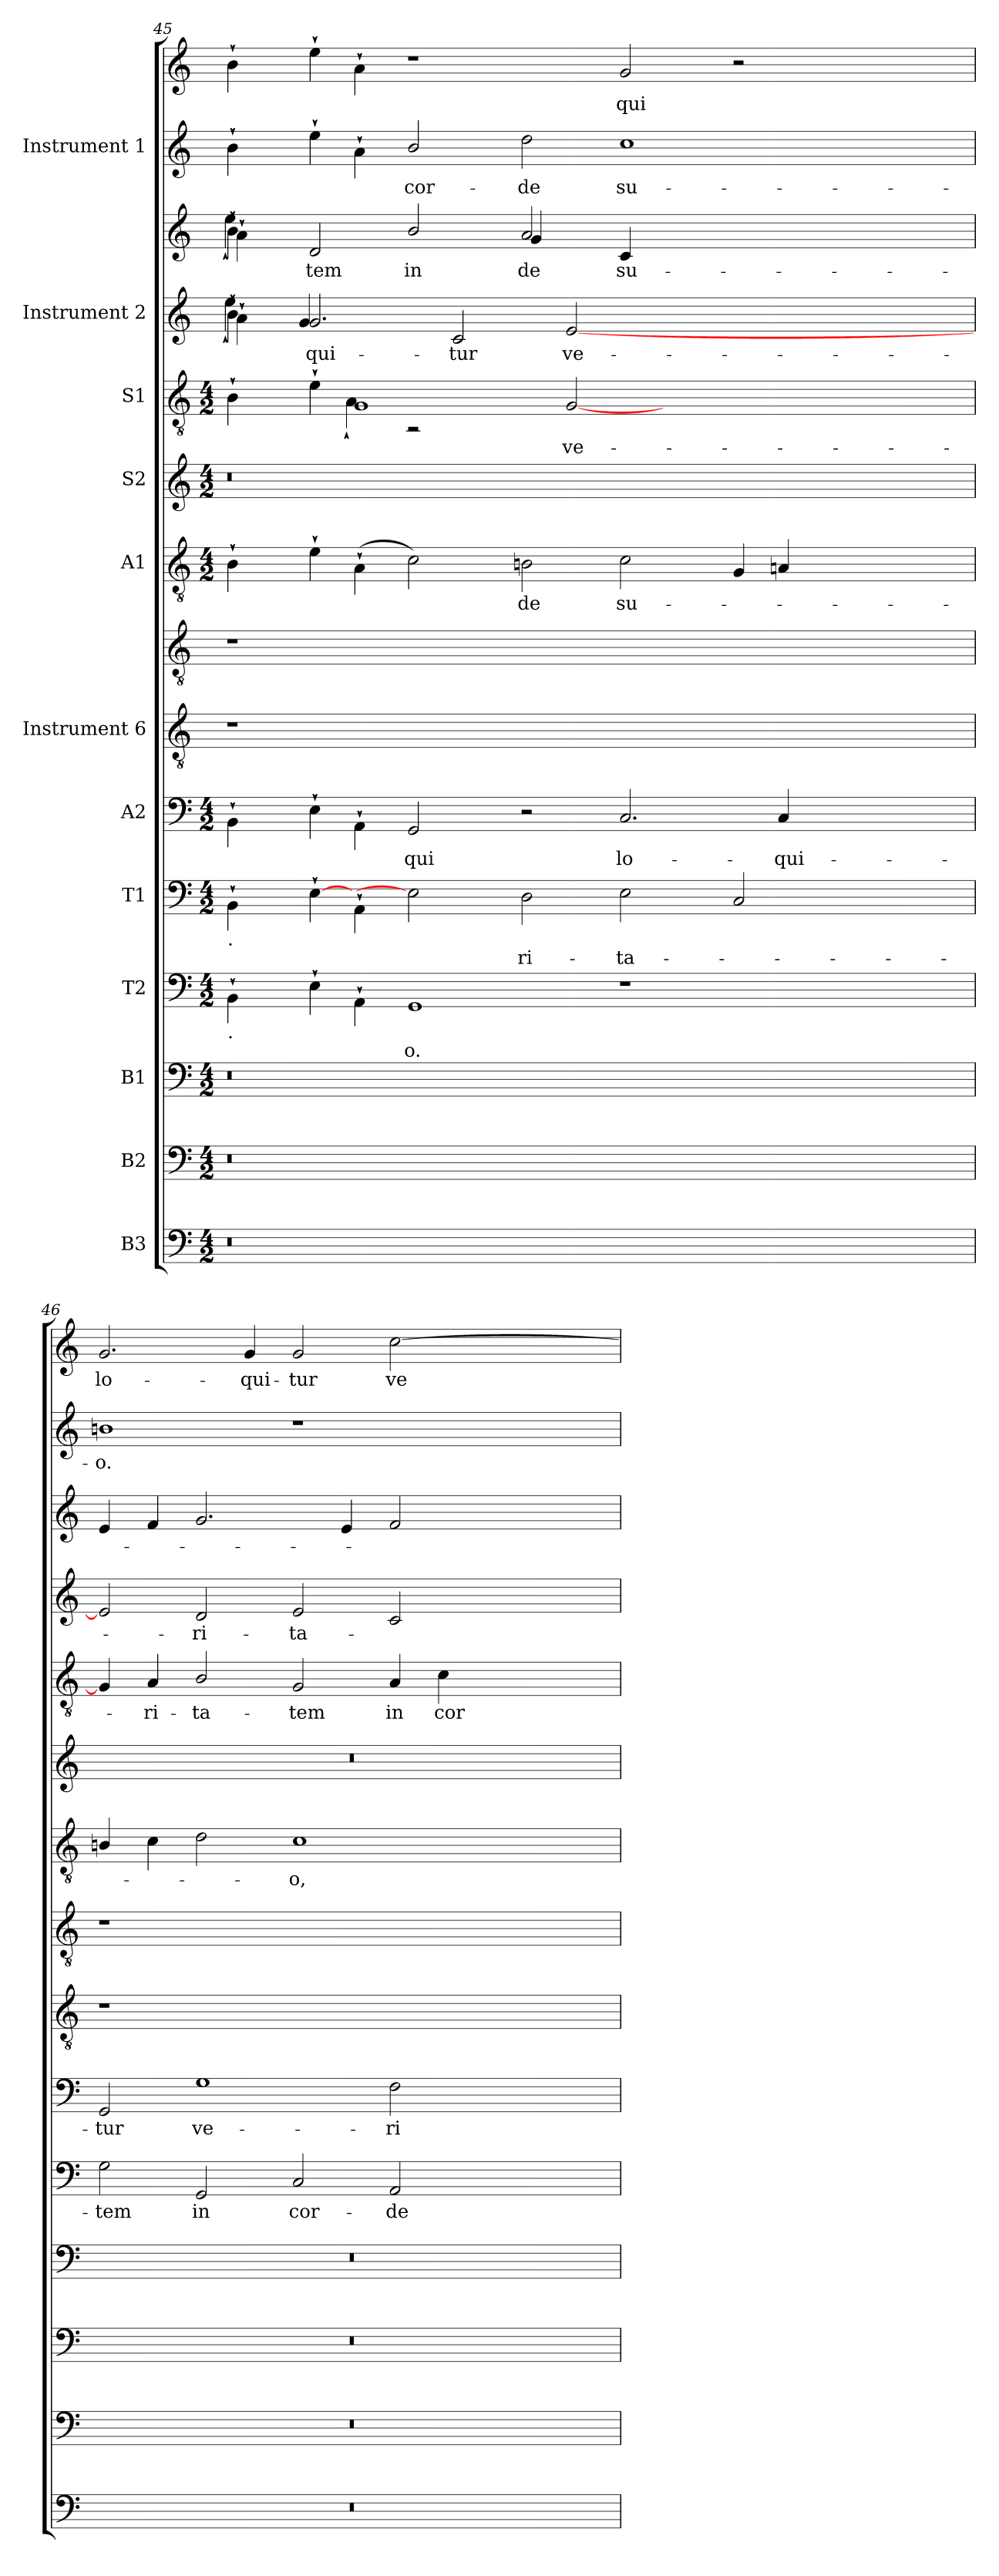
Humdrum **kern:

**kern	**kern	**kern	**kern	**text	**kern	**text	**kern	**text	**kern	**kern	**kern	**text	**kern	**kern	**text	**kern	**text	**kern	**text	**kern	**text	**kern	**text
*part12	*part11	*part10	*part9	*part9	*part8	*part8	*part7	*part7	*part6	*part6	*part5	*part5	*part4	*part3	*part3	*part2	*part2	*part2	*part2	*part1	*part1	*part1	*part1
*staff15	*staff14	*staff13	*staff12	*staff12	*staff11	*staff11	*staff10	*staff10	*staff9	*staff8	*staff7	*staff7	*staff6	*staff5	*staff5	*staff4	*staff4	*staff3	*staff3	*staff2	*staff2	*staff1	*staff1
*I"B3	*I"B2	*I"B1	*I"T2	*	*I"T1	*	*I"A2	*	*I"Instrument 6	*	*I"A1	*	*I"S2	*I"S1	*	*I"Instrument 2	*	*	*	*I"Instrument 1	*	*	*
!!LO:PB:g=z
*clefF4	*clefF4	*clefF4	*clefF4	*	*clefF4	*	*clefF4	*	*clefGv2	*clefGv2	*clefGv2	*	*clefG2	*clefGv2	*	*clefG2	*	*clefG2	*	*clefG2	*	*clefG2	*
*	*	*	*	*	*	*	*	*	*	*	*k[]	*	*	*	*	*	*	*	*	*	*	*	*
*	*	*	*	*	*	*	*	*	*	*	*C:	*	*	*	*	*	*	*	*	*	*	*	*
*M4/2	*M4/2	*M4/2	*M4/2	*	*M4/2	*	*M4/2	*	*	*	*M4/2	*	*M4/2	*M4/2	*	*	*	*	*	*	*	*	*
=45	=45	=45	=45	=45	=45	=45	=45	=45	=45	=45	=45	=45	=45	=45	=45	=45	=45	=45	=45	=45	=45	=45	=45
*	*	*	*	*	*	*	*	*	*	*	*	*	*	*^	*	*^	*	*^	*	*	*	*	*
*	*	*	*	*	*	*	*	*	*	*	*	*	*	*	*	*	*	*^	*	*	*^	*	*	*	*	*
!	!	!	!	!	!	!	!LO:TX:b:t=.	!	!	!	!	!	!	!	!	!	!	!	!	!	!	!	!	!	!	!	!	!
!	!	!	!	!	!LO:TX:b:t=.	!	!	!	!	!	!	!	!	!	!	!	!	!	!	!	!	!	!	!	!	!	!	!
!	!	!	!LO:TX:b:t=.	!	!	!	!	!	!	!	!	!	!	!	!	!	!	!	!	!	!	!	!	!	!	!	!	!
*	*	*	*	*	*	*	*^	*	*	*	*^	*	*	*	*	*	*	*	*^	*	*	*	*	*	*	*	*	*
0r	0r	0r	4BB`<\	.	4BB`<\	.	4BB`<\	2ryy	.	1r	1r	4B`<\	8ryy	.	0r	2ryy	4B`<\	.	4b`<\	4ee`<\	4a`<\	16ryy	.	4b`<\	4ee`<\	4a`<\	.	4b`<\	.	4b`<\	.
.	.	.	.	.	.	.	.	.	.	.	.	.	.	.	.	.	.	.	.	.	.	64ryy	.	.	.	.	.	.	.	.	.
.	.	.	.	.	.	.	.	.	.	.	.	.	.	.	.	.	.	.	.	.	.	1ryy	.	.	.	.	.	.	.	.	.
.	.	.	.	.	.	.	.	.	.	.	.	.	32.ryy	.	.	.	.	.	.	.	.	.	.	.	.	.	.	.	.	.	.
.	.	.	.	.	.	.	.	.	.	.	.	.	1ryy	.	.	.	.	.	.	.	.	.	.	.	.	.	.	.	.	.	.
!	!	!	!	!	!	!	!	!	!	!	!	!	!	!	!	!	!	!	!	!	!	!	!LO:LY:b:rj	!	!	!	!	!	!	!	!
!	!	!	!	!	!	!	!	!	!	!	!	!	!	!	!	!	!	!	!	!	!	!	!LO:LY:b:cj	!	!	!	!LO:LY:b:cj	!	!	!	!
.	.	.	4E`<\	.	[<4E`<\	.	4E`<\	.	.	.	.	4e`<\	.	.	.	.	4e`<\	.	2.g/	4g/	2.ryy	.	-qui-	2d/	1ryy	2.ryy	tem	4ee`<\	.	4ee`<\	.
.	.	.	4AA`<\	.	4AA`<\	.	4AA`<\	32ryy	.	.	.	(>4A`<\	.	.	.	1G)	(<4A`<\	.	.	2.ryy	.	.	.	.	.	.	.	4a`<\	.	4a`<\	.
.	.	.	.	.	.	.	.	1ryy	.	.	.	.	.	.	.	.	.	.	.	.	.	.	.	.	.	.	.	.	.	.	.
!	!	!	!	!LO:LY:b:rj	!	!	!	!	!LO:LY:b:cj	!	!	!	!	!	!	!	!	!	!	!	!	!	!	!	!	!	!LO:LY:b:cj	!	!LO:LY:b:cj	!	!
.	.	.	1GG	-o.	2E\]	.	2GG/	.	qui	.	.	2c\)	.	.	.	.	2r	.	.	.	.	.	.	2b/	.	.	in	2b/	cor-	1r	.
!	!	!	!	!	!	!	!	!	!	!	!	!	!	!	!	!	!	!	!	!	!	!	!LO:LY:b:cj	!	!	!	!	!	!	!	!
.	.	.	.	.	.	.	.	.	.	1..ryy	1..ryy	.	.	.	.	.	.	.	2c/	.	1..ryy	.	-tur	.	.	1..ryy	.	.	.	.	.
.	.	.	.	.	.	.	.	.	.	.	.	.	.	.	.	.	.	.	.	.	.	1ryy	.	.	.	.	.	.	.	.	.
.	.	.	.	.	.	.	.	.	.	.	.	.	1ryy	.	.	.	.	.	.	.	.	.	.	.	.	.	.	.	.	.	.
!	!	!	!	!	!	!LO:LY:b:rj	!	!	!	!	!	!	!	!LO:LY:b:cj	!	!	!	!	!	!	!	!	!	!	!	!	!LO:LY:b:cj	!	!	!	!
!	!	!	!	!	!	!	!	!	!	!	!	!	!	!	!	!	!	!	!	!	!	!	!	!	!	!	!LO:LY:b:cj	!	!LO:LY:b:cj	!	!
.	.	.	.	.	2D\	-ri-	2r	.	.	.	.	2Bn\	.	-de	.	.	2.ryy	.	.	1.ryy	.	.	.	2a/	4g/	.	-de	2dd\	-de	.	.
!	!	!	!	!	!	!	!	!	!	!	!	!	!	!	!	!	!	!LO:LY:b:rj	!	!	!	!	!LO:LY:b:rj	!	!	!	!	!	!	!	!
.	.	.	.	.	.	.	.	.	.	.	.	.	.	.	.	[>2G/	.	ve-	[>2e/	.	.	.	ve-	.	2.ryy	.	.	.	.	.	.
.	.	.	.	.	.	.	.	1ryy	.	.	.	.	.	.	.	.	.	.	.	.	.	.	.	.	.	.	.	.	.	.	.
!	!	!	!LO:N:vis=1	!	!	!LO:LY:b:rj	!	!	!LO:LY:b:rj	!	!	!	!	!LO:LY:b:rj	!	!	!	!	!	!	!	!	!	!	!	!	!LO:LY:b:rj	!	!LO:LY:b:rj	!	!LO:LY:b:cj
.	.	.	2.r	.	2E\	-ta-	2.C/	.	lo-	.	.	2c\	.	su-	.	.	.	.	.	.	.	.	.	4c/	.	.	su-	1cc	su-	2g/	qui
2.ryy	2.ryy	2.ryy	.	.	.	.	.	.	.	.	.	.	.	.	2.ryy	2.ryy	2.ryy	.	2.ryy	.	.	.	.	2.ryy	.	.	.	.	.	.	.
.	.	.	.	.	.	.	.	.	.	.	.	.	.	.	.	.	.	.	.	.	.	2ryy	.	.	.	.	.	.	.	.	.
.	.	.	.	.	.	.	.	.	.	.	.	.	2ryy	.	.	.	.	.	.	.	.	.	.	.	.	.	.	.	.	.	.
.	.	.	.	.	2C/	.	.	.	.	.	.	4G/	.	.	.	.	.	.	.	.	.	.	.	.	2ryy	.	.	.	.	2r	.
!	!	!	!	!	!	!	!	!	!LO:LY:b:cj	!	!	!	!	!	!	!	!	!	!	!	!	!	!	!	!	!	!	!	!	!	!
.	.	.	4ryy	.	.	.	4C/	.	-qui-	.	.	4An/	.	.	.	.	.	.	.	.	.	.	.	.	.	.	.	.	.	.	.
.	.	.	.	.	.	.	.	8..ryy	.	.	.	.	.	.	.	.	.	.	.	.	.	.	.	.	.	.	.	.	.	.	.
.	.	.	.	.	.	.	.	.	.	.	.	.	.	.	.	.	.	.	.	.	.	8ryy	.	.	.	.	.	.	.	.	.
.	.	.	.	.	.	.	.	.	.	.	.	.	16ryy	.	.	.	.	.	.	.	.	.	.	.	.	.	.	.	.	.	.
.	.	.	.	.	.	.	.	.	.	.	.	.	.	.	.	.	.	.	.	.	.	32.ryy	.	.	.	.	.	.	.	.	.
.	.	.	.	.	.	.	.	.	.	.	.	.	64ryy	.	.	.	.	.	.	.	.	.	.	.	.	.	.	.	.	.	.
=46	=46	=46	=46	=46	=46	=46	=46	=46	=46	=46	=46	=46	=46	=46	=46	=46	=46	=46	=46	=46	=46	=46	=46	=46	=46	=46	=46	=46	=46	=46	=46
!	!	!	!	!	!	!LO:LY:b:cj	!	!	!LO:LY:b:cj	!	!	!	!	!	!	!	!	!	!	!	!	!	!	!	!	!	!	!	!LO:LY:b:rj	!	!LO:LY:b:rj
*	*	*	*	*	*	*	*	*	*	*	*	*	*	*	*	*v	*v	*	*	*	*	*	*	*	*	*	*	*	*	*	*
*	*	*	*	*	*	*	*	*	*	*	*	*	*	*	*	*	*	*v	*v	*v	*v	*	*	*	*	*	*	*	*	*
*	*	*	*	*	*	*	*v	*v	*	*	*	*v	*v	*	*	*	*	*	*	*v	*v	*v	*	*	*	*	*
0r	0r	0r	0r	.	2G\	-tem	2GG/	-tur	1r	1r	4Bn/	.	0r	4G/]	.	2e/]	.	4e/	.	1bn	-o.	2.g/	-lo-
!	!	!	!	!	!	!	!	!	!	!	!	!	!	!	!LO:LY:b:rj	!	!	!	!	!	!	!	!
.	.	.	.	.	.	.	.	.	.	.	4c\	.	.	4A/	-ri-	.	.	4f/	.	.	.	.	.
!	!	!	!	!	!	!LO:LY:b:cj	!	!LO:LY:b:rj	!	!	!	!	!	!	!LO:LY:b:rj	!	!LO:LY:b:rj	!	!	!	!	!	!
.	.	.	.	.	2GG/	in	1G	ve-	.	.	2d\	.	.	2B/	-ta-	2d/	-ri-	2.g/	.	.	.	.	.
!	!	!	!	!	!	!	!	!	!	!	!	!	!	!	!	!	!	!	!	!	!	!	!LO:LY:b:cj
.	.	.	.	.	.	.	.	.	.	.	.	.	.	.	.	.	.	.	.	.	.	4g/	-qui-
!	!	!	!	!	!	!LO:LY:b:cj	!	!	!	!	!	!LO:LY:b:rj	!	!	!LO:LY:b:cj	!	!LO:LY:b:rj	!	!	!	!	!	!LO:LY:b:cj
.	.	.	.	.	2C/	cor-	.	.	1ryy	1ryy	1c	-o,	.	2G/	-tem	2e/	-ta-	.	.	1r	.	2g/	-tur
.	.	.	.	.	.	.	.	.	.	.	.	.	.	.	.	.	.	4e/	.	.	.	.	.
!	!	!	!	!	!	!LO:LY:b:cj	!	!LO:LY:b:rj	!	!	!	!	!	!	!LO:LY:b:cj	!	!	!	!	!	!	!	!LO:LY:b:rj
.	.	.	.	.	2AA/	-de	2F\	-ri-	.	.	.	.	.	4A/	in	2c/	.	2f/	.	.	.	[<2cc\	ve-
!	!	!	!	!	!	!	!	!	!	!	!	!	!	!	!LO:LY:b:cj	!	!	!	!	!	!	!	!
.	.	.	.	.	.	.	.	.	.	.	.	.	.	4c\	cor-	.	.	.	.	.	.	.	.
=	=	=	=	=	=	=	=	=	=	=	=	=	=	=	=	=	=	=	=	=	=	=	=
*-	*-	*-	*-	*-	*-	*-	*-	*-	*-	*-	*-	*-	*-	*-	*-	*-	*-	*-	*-	*-	*-	*-	*-
